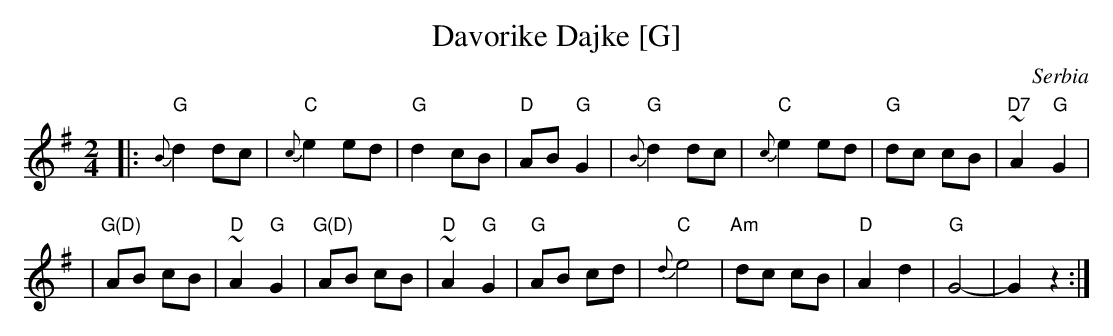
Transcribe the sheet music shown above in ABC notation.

X:1
T: Davorike Dajke [G]
O: Serbia
M: 2/4
L: 1/8
K: G
|: "G"{B}d2 dc | "C"{c}e2 ed | "G"d2 cB | "D"AB "G"G2 \
| "G"{B}d2 dc | "C"{c}e2 ed | "G"dc cB | "D7"~A2 "G"G2 |
| "G(D)"AB cB | "D"~A2 "G"G2 | "G(D)"AB cB | "D"~A2 "G"G2 \
| "G"AB cd | "C"{d}e4 | "Am"dc cB | "D"A2 d2 | "G"G4- | G2 z2 :|
